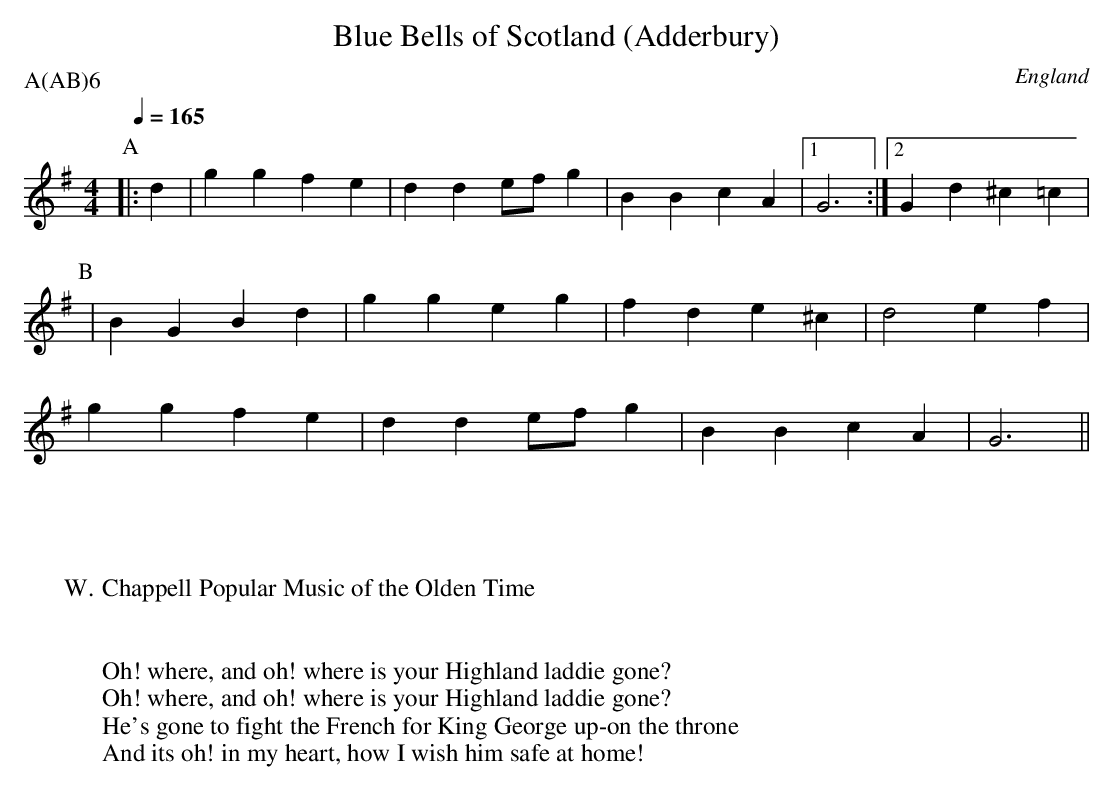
X:1
T:Blue Bells of Scotland (Adderbury)
O:England
L:1/4
M:4/4
P:A(AB)6
Q:1/4=165
K:G major
P:A
|:d| g g f e | d d e/f/ g | B B c A |1 G3 :|2 G d ^c =c |
P:B
| B G B d | g g e g | f d e ^c | d2 e f |
g g f e | d d e/f/g | B B c A | G3||
W:
W:
W:
W: W.Chappell Popular Music of the Olden Time
W:
W:
W:Oh! where, and oh! where is your Highland laddie gone?
W:Oh! where, and oh! where is your Highland laddie gone?
W:He's gone to fight the French for King George up-on the throne
W:And its oh! in my heart, how I wish him safe at home!
